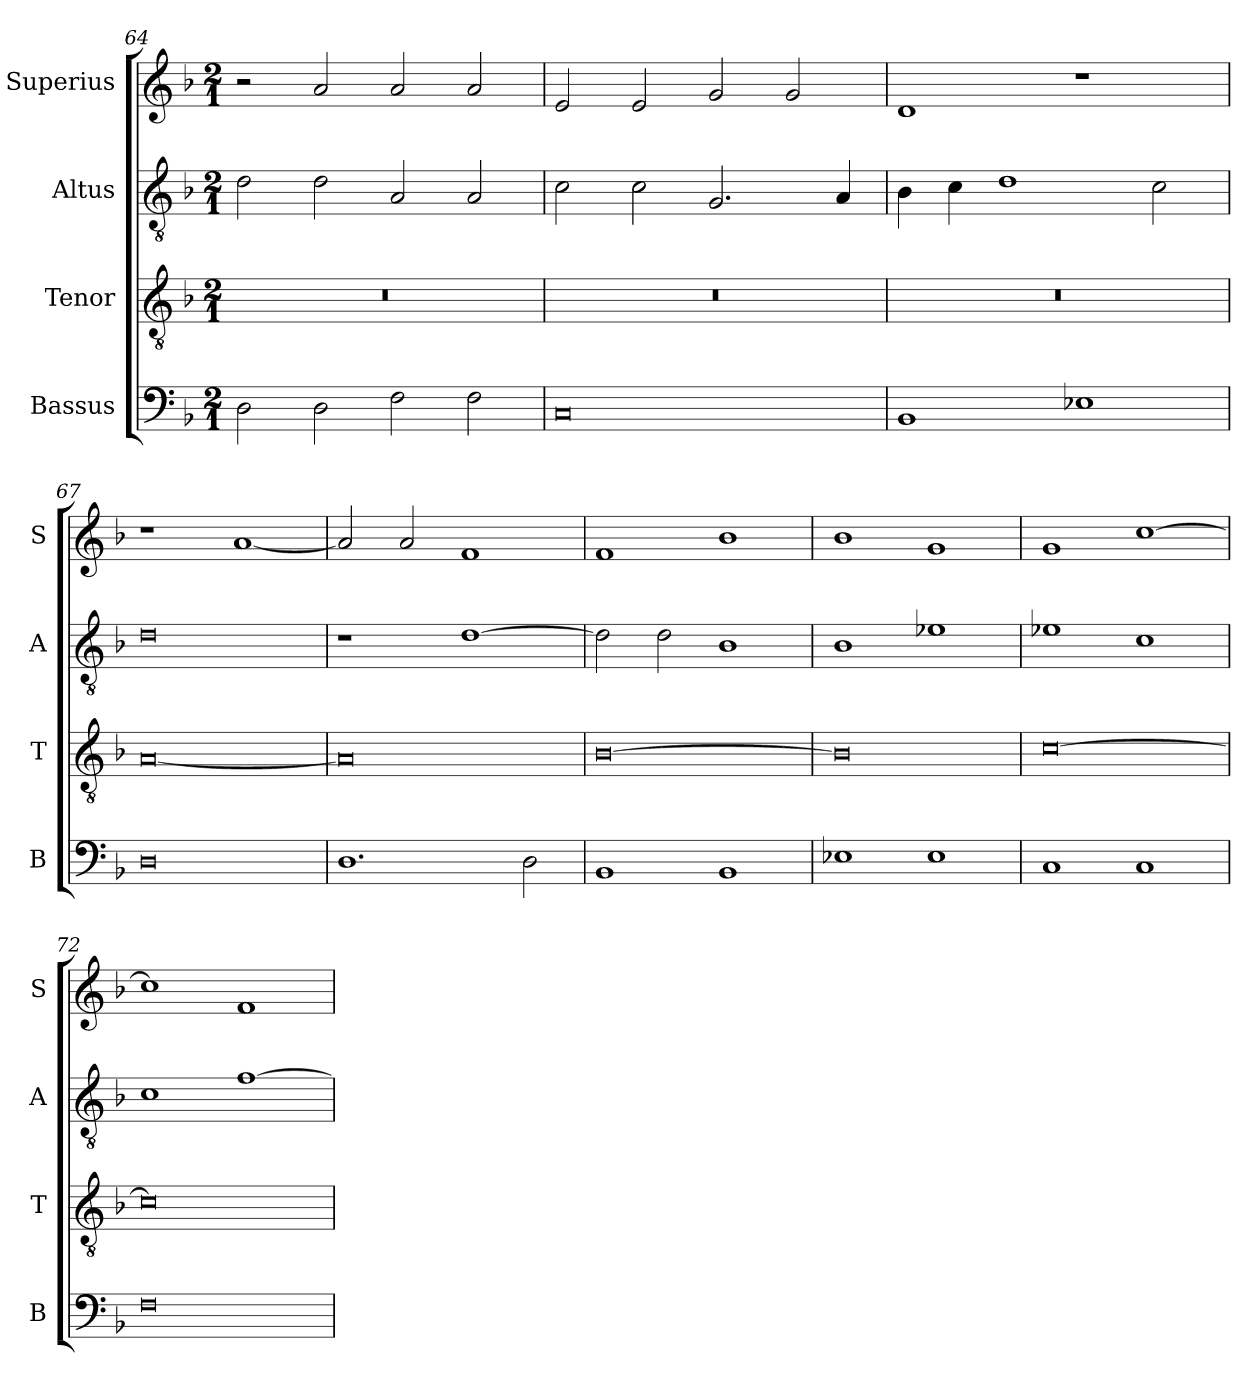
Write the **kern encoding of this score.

**kern	**kern	**kern	**kern
*part4	*part3	*part2	*part1
*staff4	*staff3	*staff2	*staff1
*I"Bassus	*I"Tenor	*I"Altus	*I"Superius
*I'B	*I'T	*I'A	*I'S
*clefF4	*clefGv2	*clefGv2	*clefG2
*k[b-]	*k[b-]	*k[b-]	*k[b-]
*M2/1	*M2/1	*M2/1	*M2/1
=64	=64	=64	=64
2D\	0r	2d\	2r
2D\	.	2d\	2a/
2F\	.	2A/	2a/
2F\	.	2A/	2a/
=65	=65	=65	=65
0C	0r	2c\	2e/
.	.	2c\	2e/
.	.	2.G/	2g/
.	.	.	2g/
.	.	4A/	.
=66	=66	=66	=66
1BB-	0r	4B-\	1d
.	.	4c\	.
.	.	1d	.
1E-X	.	.	1r
.	.	2c\	.
=67	=67	=67	=67
0D	[0A	0d	1r
.	.	.	[1a
=68	=68	=68	=68
1.D	0A]	1r	2a/]
.	.	.	2a/
.	.	[1d	1f
2D\	.	.	.
=69	=69	=69	=69
1BB-	[0B-	2d\]	1f
.	.	2d\	.
1BB-	.	1B-	1b-
=70	=70	=70	=70
1E-X	0B-]	1B-	1b-
1E-	.	1e-X	1g
=71	=71	=71	=71
1C	[0c	1e-X	1g
1C	.	1c	[1cc
=72	=72	=72	=72
0F	0c]	1c	1cc]
.	.	[1f	1f
=	=	=	=
*-	*-	*-	*-
